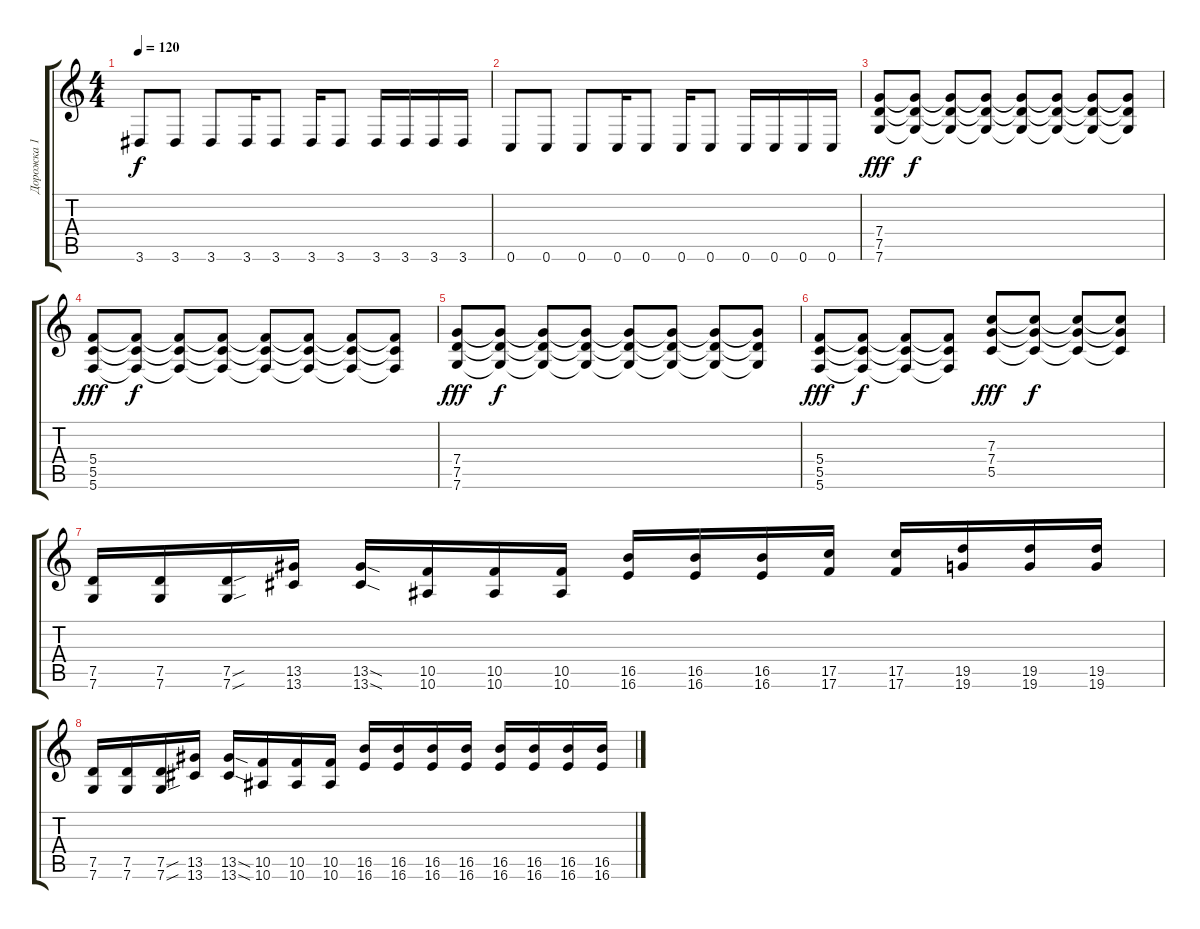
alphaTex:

\track ("Дорожка 1" "Дорожка 1") {instrument distortionguitar}
\staff {score tabs}
\tuning (D4 A3 F3 C3 G2 C2) {hide}
\ts (4 4)
\tempo 120
\clef g2
\ks c
3.6.8{dy f} 3.6.8 3.6.8 3.6.16 3.6.8 3.6.16 3.6.8 3.6.16 3.6.16 3.6.16 3.6.16 |
0.6.8 0.6.8 0.6.8 0.6.16 0.6.8 0.6.16 0.6.8 0.6.16 0.6.16 0.6.16 0.6.16 |
(7.4 7.5 7.6).8{dy fff} (7.4{t} 7.5{t} 7.6{t}).8{dy f} (7.4{t} 7.5{t} 7.6{t}).8 (7.4{t} 7.5{t} 7.6{t}).8 (7.4{t} 7.5{t} 7.6{t}).8 (7.4{t} 7.5{t} 7.6{t}).8 (7.4{t} 7.5{t} 7.6{t}).8 (7.4{t} 7.5{t} 7.6{t}).8 |
(5.4 5.5 5.6).8{dy fff} (5.4{t} 5.5{t} 5.6{t}).8{dy f} (5.4{t} 5.5{t} 5.6{t}).8 (5.4{t} 5.5{t} 5.6{t}).8 (5.4{t} 5.5{t} 5.6{t}).8 (5.4{t} 5.5{t} 5.6{t}).8 (5.4{t} 5.5{t} 5.6{t}).8 (5.4{t} 5.5{t} 5.6{t}).8 |
(7.4 7.5 7.6).8{dy fff} (7.4{t} 7.5{t} 7.6{t}).8{dy f} (7.4{t} 7.5{t} 7.6{t}).8 (7.4{t} 7.5{t} 7.6{t}).8 (7.4{t} 7.5{t} 7.6{t}).8 (7.4{t} 7.5{t} 7.6{t}).8 (7.4{t} 7.5{t} 7.6{t}).8 (7.4{t} 7.5{t} 7.6{t}).8 |
(5.4 5.5 5.6).8{dy fff} (5.4{t} 5.5{t} 5.6{t}).8{dy f} (5.4{t} 5.5{t} 5.6{t}).8 (5.4{t} 5.5{t} 5.6{t}).8 (7.3 7.4 5.5).8{dy fff} (7.3{t} 7.4{t} 5.5{t}).8{dy f} (7.3{t} 7.4{t} 5.5{t}).8 (7.3{t} 7.4{t} 5.5{t}).8 |
(7.5 7.6).16 (7.5 7.6).16 (7.5{sou} 7.6{sou}).16 (13.5 13.6).16 (13.5{sod} 13.6{sod}).16 (10.5 10.6).16 (10.5 10.6).16 (10.5 10.6).16 (16.5 16.6).16 (16.5 16.6).16 (16.5 16.6).16 (17.5 17.6).16 (17.5 17.6).16 (19.5 19.6).16 (19.5 19.6).16 (19.5 19.6).16 |
(7.5 7.6).16 (7.5 7.6).16 (7.5{sou} 7.6{sou}).16 (13.5 13.6).16 (13.5{sod} 13.6{sod}).16 (10.5 10.6).16 (10.5 10.6).16 (10.5 10.6).16 (16.5 16.6).16 (16.5 16.6).16 (16.5 16.6).16 (16.5 16.6).16 (16.5 16.6).16 (16.5 16.6).16 (16.5 16.6).16 (16.5 16.6).16
